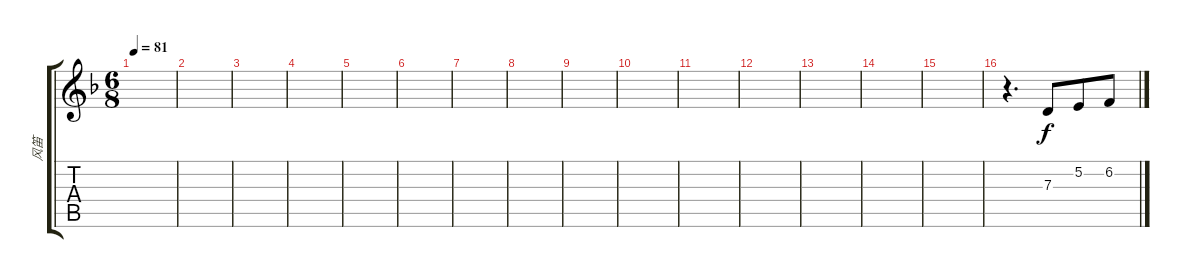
\track ("风笛" "风笛") {instrument flute}
\staff {score tabs}
\tuning (E4 B3 G3 D3 A2 E2) {hide}
\ts (6 8)
\tempo 81
\clef g2
\ks f
|
|
|
|
|
|
|
|
|
|
|
|
|
|
|
r.4{d} 7.3.8{instrument contrabass} 5.2.8 6.2.8
